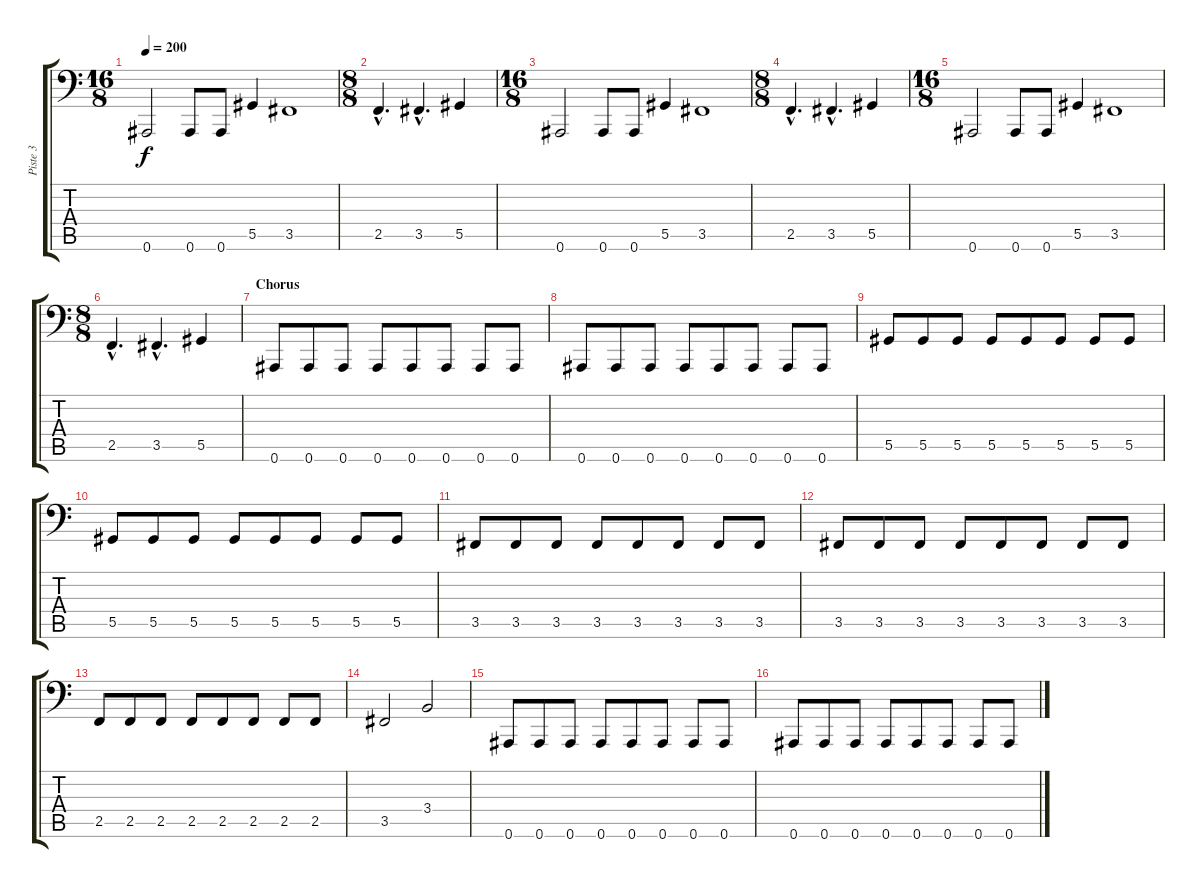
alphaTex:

\track ("Piste 3" "Piste 3") {instrument electricbassfinger}
\staff {score tabs}
\tuning (B2 Gb2 Db2 Ab1 Eb1 Bb0) {hide}
\ts (16 8)
\tempo 200
\clef f4
\ks c
0.6.2{dy f} 0.6.8 0.6.8 5.5.4 3.5.1 |
\ts (8 8)
2.5{hac}.4{d} 3.5{hac}.4{d} 5.5.4 |
\ts (16 8)
0.6.2 0.6.8 0.6.8 5.5.4 3.5.1 |
\ts (8 8)
2.5{hac}.4{d} 3.5{hac}.4{d} 5.5.4 |
\ts (16 8)
0.6.2 0.6.8 0.6.8 5.5.4 3.5.1 |
\ts (8 8)
2.5{hac}.4{d} 3.5{hac}.4{d} 5.5.4 |
\section ("" "Chorus")
0.6.8 0.6.8 0.6.8 0.6.8 0.6.8 0.6.8 0.6.8 0.6.8 |
0.6.8 0.6.8 0.6.8 0.6.8 0.6.8 0.6.8 0.6.8 0.6.8 |
5.5.8 5.5.8 5.5.8 5.5.8 5.5.8 5.5.8 5.5.8 5.5.8 |
5.5.8 5.5.8 5.5.8 5.5.8 5.5.8 5.5.8 5.5.8 5.5.8 |
3.5.8 3.5.8 3.5.8 3.5.8 3.5.8 3.5.8 3.5.8 3.5.8 |
3.5.8 3.5.8 3.5.8 3.5.8 3.5.8 3.5.8 3.5.8 3.5.8 |
2.5.8 2.5.8 2.5.8 2.5.8 2.5.8 2.5.8 2.5.8 2.5.8 |
3.5.2 3.4.2 |
0.6.8 0.6.8 0.6.8 0.6.8 0.6.8 0.6.8 0.6.8 0.6.8 |
0.6.8 0.6.8 0.6.8 0.6.8 0.6.8 0.6.8 0.6.8 0.6.8
